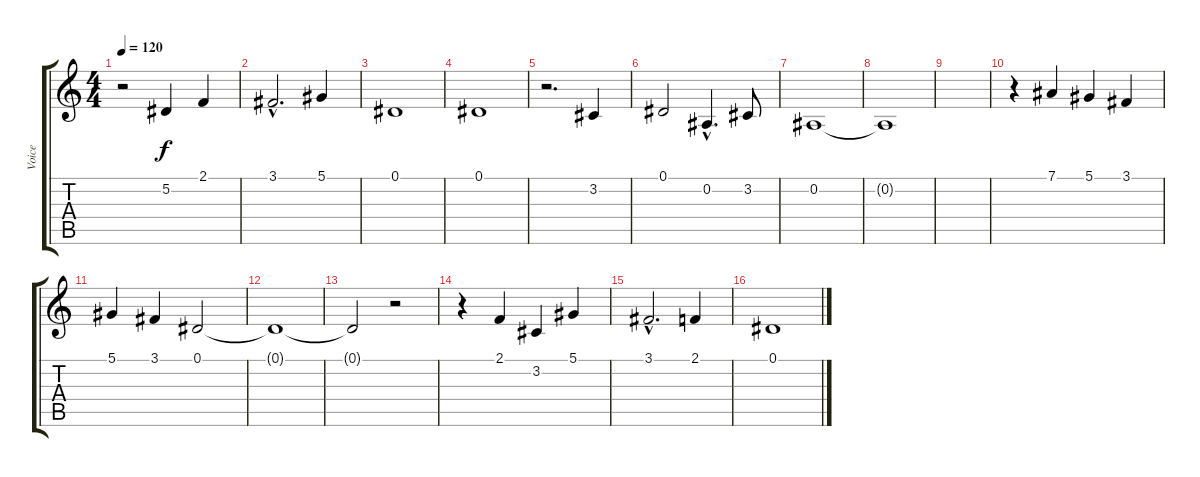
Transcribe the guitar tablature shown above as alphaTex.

\track ("Voice" "Voice") {instrument choiraahs}
\staff {score tabs}
\tuning (Eb4 Bb3 Gb3 Db3 Ab2 Eb2) {hide}
\ts (4 4)
\tempo 120
\clef g2
\ks c
r.2{dy f} 5.2.4 2.1.4 |
3.1{hac}.2{d} 5.1.4 |
0.1.1 |
0.1.1 |
r.2{d} 3.2.4 |
0.1.2 0.2{hac}.4{d} 3.2.8 |
0.2.1 |
0.2{t}.1 |
|
r.4 7.1.4 5.1.4 3.1.4 |
5.1.4 3.1.4 0.1.2 |
0.1{t}.1 |
0.1{t}.2 r.2 |
r.4 2.1.4 3.2.4 5.1.4 |
3.1{hac}.2{d} 2.1.4 |
0.1.1
